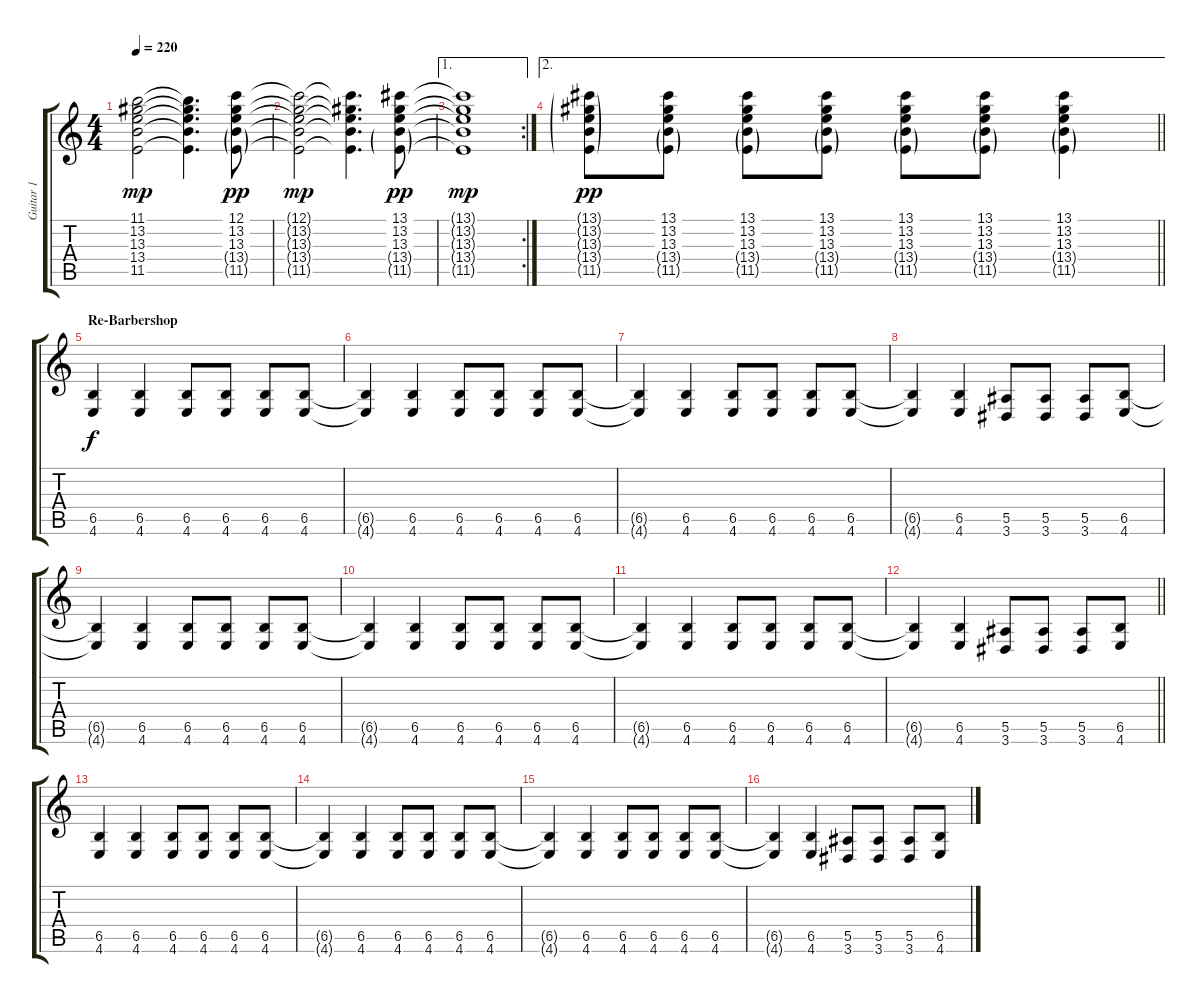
\track ("Guitar 1" "Guitar 1") {instrument distortionguitar}
\staff {score tabs}
\tuning (C4 G3 Eb3 Bb2 F2 C2) {hide}
\ts (4 4)
\tempo 220
\clef g2
\ks c
(11.1{t} 13.2{t} 13.3{t} 13.4{t} 11.5{t}).2{dy mp} (11.1{t} 13.2{t} 13.3{t} 13.4{t} 11.5{t}).4{d} (12.1 13.2 13.3 13.4{g} 11.5{g}).8{dy pp} |
(12.1{t} 13.2{t} 13.3{t} 13.4{t} 11.5{t}).2{dy mp} (12.1{t} 13.2{t} 13.3{t} 13.4{t} 11.5{t}).4{d} (13.1 13.2 13.3 13.4{g} 11.5{g}).8{dy pp} |
\ae 1
\rc 2
(13.1{t} 13.2{t} 13.3{t} 13.4{t} 11.5{t}).1{dy mp} |
\ae 2
\barLineRight lightlight
(13.1{g} 13.2{g} 13.3{g} 13.4{g} 11.5{g}).8{dy pp} (13.1 13.2 13.3 13.4{g} 11.5{g}).8 (13.1 13.2 13.3 13.4{g} 11.5{g}).8 (13.1 13.2 13.3 13.4{g} 11.5{g}).8 (13.1 13.2 13.3 13.4{g} 11.5{g}).8 (13.1 13.2 13.3 13.4{g} 11.5{g}).8 (13.1 13.2 13.3 13.4{g} 11.5{g}).4 |
\section ("" "Re-Barbershop")
(6.5 4.6).4{dy f volume 10} (6.5 4.6).4 (6.5 4.6).8 (6.5 4.6).8 (6.5 4.6).8 (6.5 4.6).8 |
(6.5{t} 4.6{t}).4 (6.5 4.6).4 (6.5 4.6).8 (6.5 4.6).8 (6.5 4.6).8 (6.5 4.6).8 |
(6.5{t} 4.6{t}).4 (6.5 4.6).4 (6.5 4.6).8 (6.5 4.6).8 (6.5 4.6).8 (6.5 4.6).8 |
(6.5{t} 4.6{t}).4 (6.5 4.6).4 (5.5 3.6).8 (5.5 3.6).8 (5.5 3.6).8 (6.5 4.6).8 |
(6.5{t} 4.6{t}).4 (6.5 4.6).4 (6.5 4.6).8 (6.5 4.6).8 (6.5 4.6).8 (6.5 4.6).8 |
(6.5{t} 4.6{t}).4 (6.5 4.6).4 (6.5 4.6).8 (6.5 4.6).8 (6.5 4.6).8 (6.5 4.6).8 |
(6.5{t} 4.6{t}).4 (6.5 4.6).4 (6.5 4.6).8 (6.5 4.6).8 (6.5 4.6).8 (6.5 4.6).8 |
\barLineRight lightlight
(6.5{t} 4.6{t}).4 (6.5 4.6).4 (5.5 3.6).8 (5.5 3.6).8 (5.5 3.6).8 (6.5 4.6).8 |
(6.5 4.6).4 (6.5 4.6).4 (6.5 4.6).8 (6.5 4.6).8 (6.5 4.6).8 (6.5 4.6).8 |
(6.5{t} 4.6{t}).4 (6.5 4.6).4 (6.5 4.6).8 (6.5 4.6).8 (6.5 4.6).8 (6.5 4.6).8 |
(6.5{t} 4.6{t}).4 (6.5 4.6).4 (6.5 4.6).8 (6.5 4.6).8 (6.5 4.6).8 (6.5 4.6).8 |
(6.5{t} 4.6{t}).4 (6.5 4.6).4 (5.5 3.6).8 (5.5 3.6).8 (5.5 3.6).8 (6.5 4.6).8
